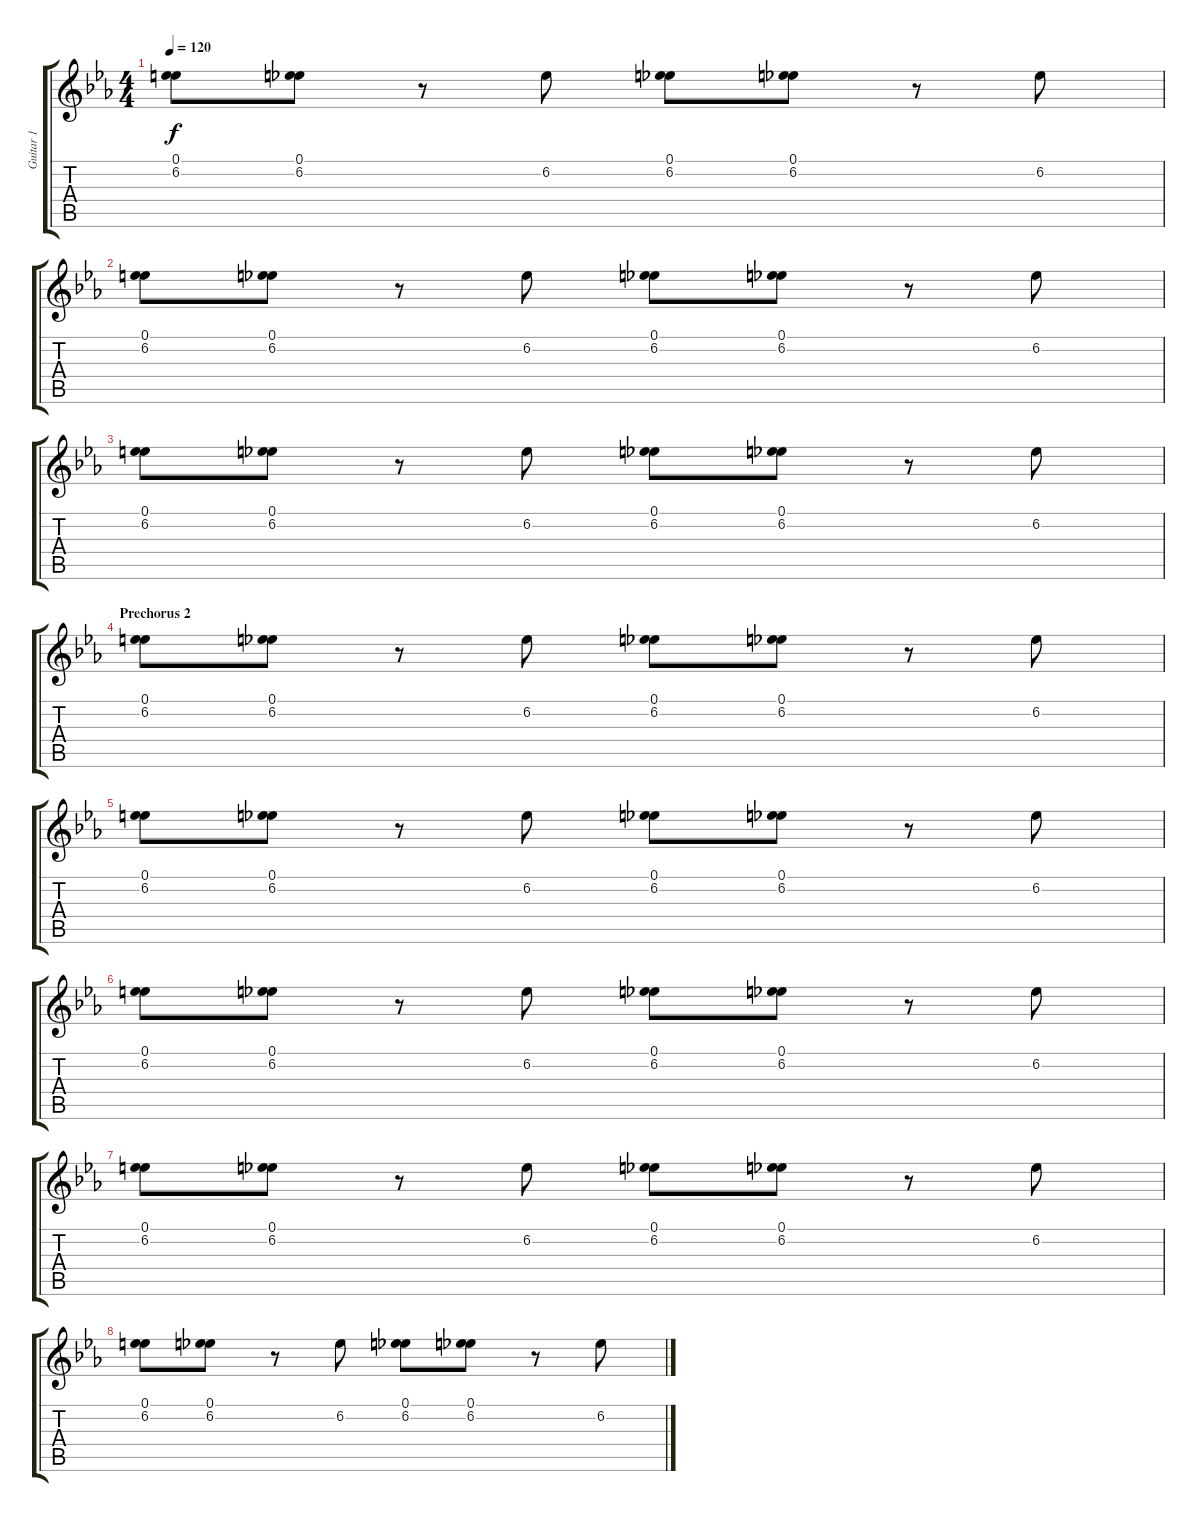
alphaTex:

\track ("Guitar 1" "Guitar 1") {instrument distortionguitar}
\staff {score tabs}
\tuning (Eb4 Bb3 Gb3 Db3 Ab2 Db2) {hide}
\ts (4 4)
\tempo 120
\clef g2
\ks eb
(0.1 6.2).8{dy f} (0.1 6.2).8 r.8 6.2.8 (0.1 6.2).8 (0.1 6.2).8 r.8 6.2.8 |
(0.1 6.2).8 (0.1 6.2).8 r.8 6.2.8 (0.1 6.2).8 (0.1 6.2).8 r.8 6.2.8 |
(0.1 6.2).8 (0.1 6.2).8 r.8 6.2.8 (0.1 6.2).8 (0.1 6.2).8 r.8 6.2.8 |
\section ("" "Prechorus 2")
(0.1 6.2).8 (0.1 6.2).8 r.8 6.2.8 (0.1 6.2).8 (0.1 6.2).8 r.8 6.2.8 |
(0.1 6.2).8 (0.1 6.2).8 r.8 6.2.8 (0.1 6.2).8 (0.1 6.2).8 r.8 6.2.8 |
(0.1 6.2).8 (0.1 6.2).8 r.8 6.2.8 (0.1 6.2).8 (0.1 6.2).8 r.8 6.2.8 |
(0.1 6.2).8 (0.1 6.2).8 r.8 6.2.8 (0.1 6.2).8 (0.1 6.2).8 r.8 6.2.8 |
(0.1 6.2).8 (0.1 6.2).8 r.8 6.2.8 (0.1 6.2).8 (0.1 6.2).8 r.8 6.2.8
